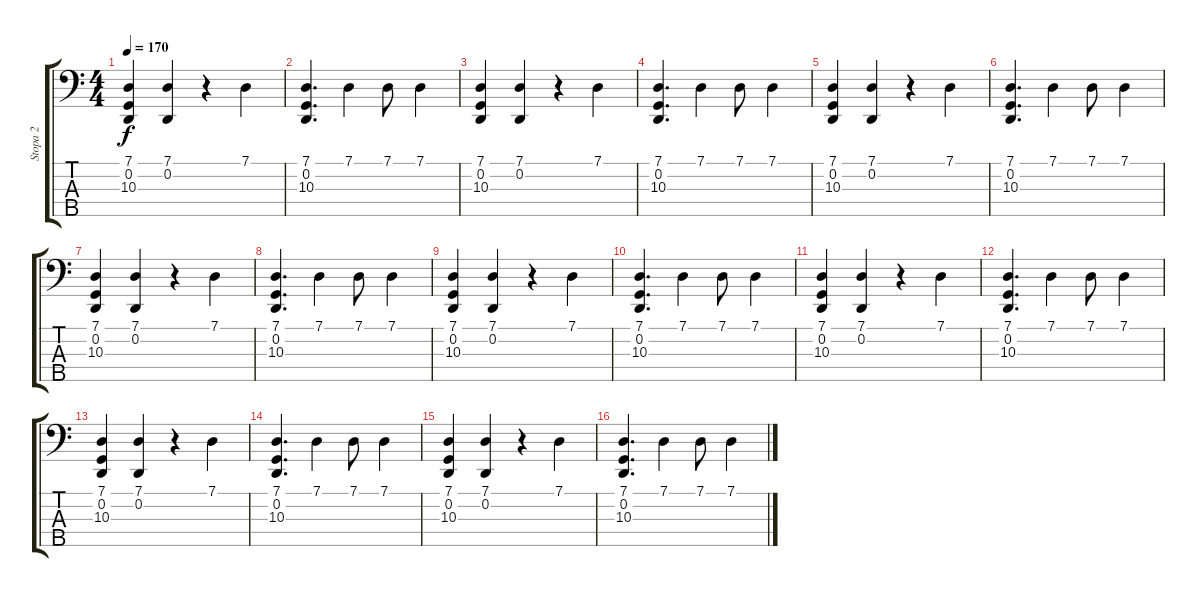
\track ("Stopa 2" "Stopa 2") {instrument taikodrum}
\staff {score tabs}
\tuning (G2 D2 A1 E1 B0) {hide}
\ts (4 4)
\tempo 170
\clef f4
\ks c
(7.1 0.2 10.3).4{dy f} (7.1 0.2).4 r.4 7.1.4 |
(7.1 0.2 10.3).4{d} 7.1.4 7.1.8 7.1.4 |
(7.1 0.2 10.3).4 (7.1 0.2).4 r.4 7.1.4 |
(7.1 0.2 10.3).4{d} 7.1.4 7.1.8 7.1.4 |
(7.1 0.2 10.3).4 (7.1 0.2).4 r.4 7.1.4 |
(7.1 0.2 10.3).4{d} 7.1.4 7.1.8 7.1.4 |
(7.1 0.2 10.3).4 (7.1 0.2).4 r.4 7.1.4 |
(7.1 0.2 10.3).4{d} 7.1.4 7.1.8 7.1.4 |
(7.1 0.2 10.3).4 (7.1 0.2).4 r.4 7.1.4 |
(7.1 0.2 10.3).4{d} 7.1.4 7.1.8 7.1.4 |
(7.1 0.2 10.3).4 (7.1 0.2).4 r.4 7.1.4 |
(7.1 0.2 10.3).4{d} 7.1.4 7.1.8 7.1.4 |
(7.1 0.2 10.3).4 (7.1 0.2).4 r.4 7.1.4 |
(7.1 0.2 10.3).4{d} 7.1.4 7.1.8 7.1.4 |
(7.1 0.2 10.3).4 (7.1 0.2).4 r.4 7.1.4 |
(7.1 0.2 10.3).4{d} 7.1.4 7.1.8 7.1.4
